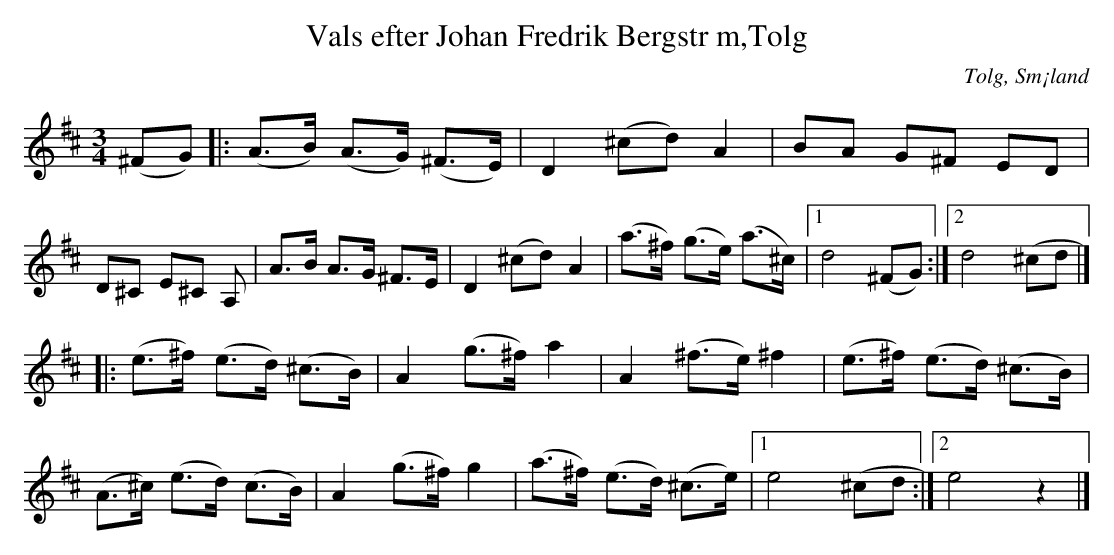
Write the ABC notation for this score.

X:1
T:Vals efter Johan Fredrik Bergstr m,Tolg
O:Tolg, Sm¡land
M:3/4
L:1/8
K:D
(^FG)|:(A>B) (A>G) (^F>E)|D2 (^cd) A2|BA G^F ED|D^C E^C A,|A>B A>G ^F>E|D2 (^cd) A2|(a>^f) (g>e) (a>^c)|1 d4 (^FG):|2 d4 (^cd|]
|:(e>^f) (e>d) (^c>B)|A2 (g>^f) a2|A2 (^f>e) ^f2|(e>^f) (e>d) (^c>B)|(A>^c) (e>d) (c>B)|A2 (g>^f) g2|(a>^f) (e>d) (^c>e)|1 e4 (^cd:|2 e4 z2|]
